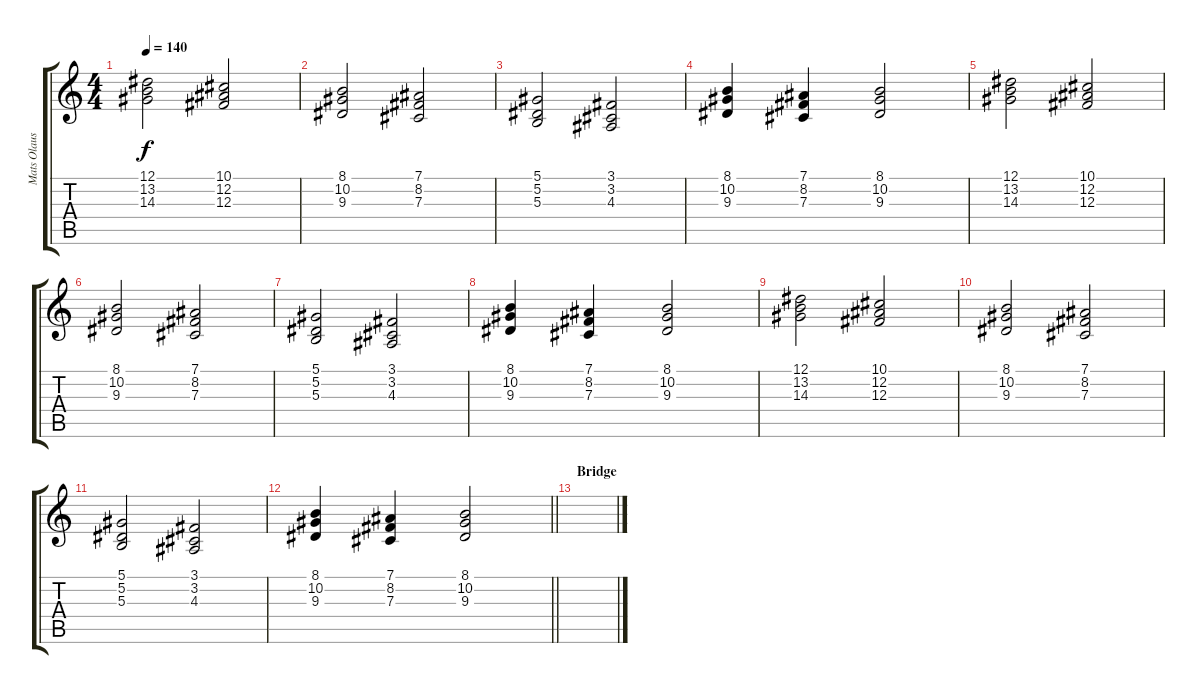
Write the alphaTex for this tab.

\track ("Mats Olausson" "Mats Olaus") {instrument electricgrandpiano}
\staff {score tabs}
\tuning (Eb4 Bb3 Gb3 Db3 Ab2 Eb2) {hide}
\ts (4 4)
\tempo 140
\clef g2
\ks c
(12.1 13.2 14.3).2{dy f} (10.1 12.2 12.3).2 |
(8.1 10.2 9.3).2 (7.1 8.2 7.3).2 |
(5.1 5.2 5.3).2 (3.1 3.2 4.3).2 |
(8.1 10.2 9.3).4 (7.1 8.2 7.3).4 (8.1 10.2 9.3).2 |
(12.1 13.2 14.3).2 (10.1 12.2 12.3).2 |
(8.1 10.2 9.3).2 (7.1 8.2 7.3).2 |
(5.1 5.2 5.3).2 (3.1 3.2 4.3).2 |
(8.1 10.2 9.3).4 (7.1 8.2 7.3).4 (8.1 10.2 9.3).2 |
(12.1 13.2 14.3).2 (10.1 12.2 12.3).2 |
(8.1 10.2 9.3).2 (7.1 8.2 7.3).2 |
(5.1 5.2 5.3).2 (3.1 3.2 4.3).2 |
\barLineRight lightlight
(8.1 10.2 9.3).4 (7.1 8.2 7.3).4 (8.1 10.2 9.3).2 |
\section ("" "Bridge")
